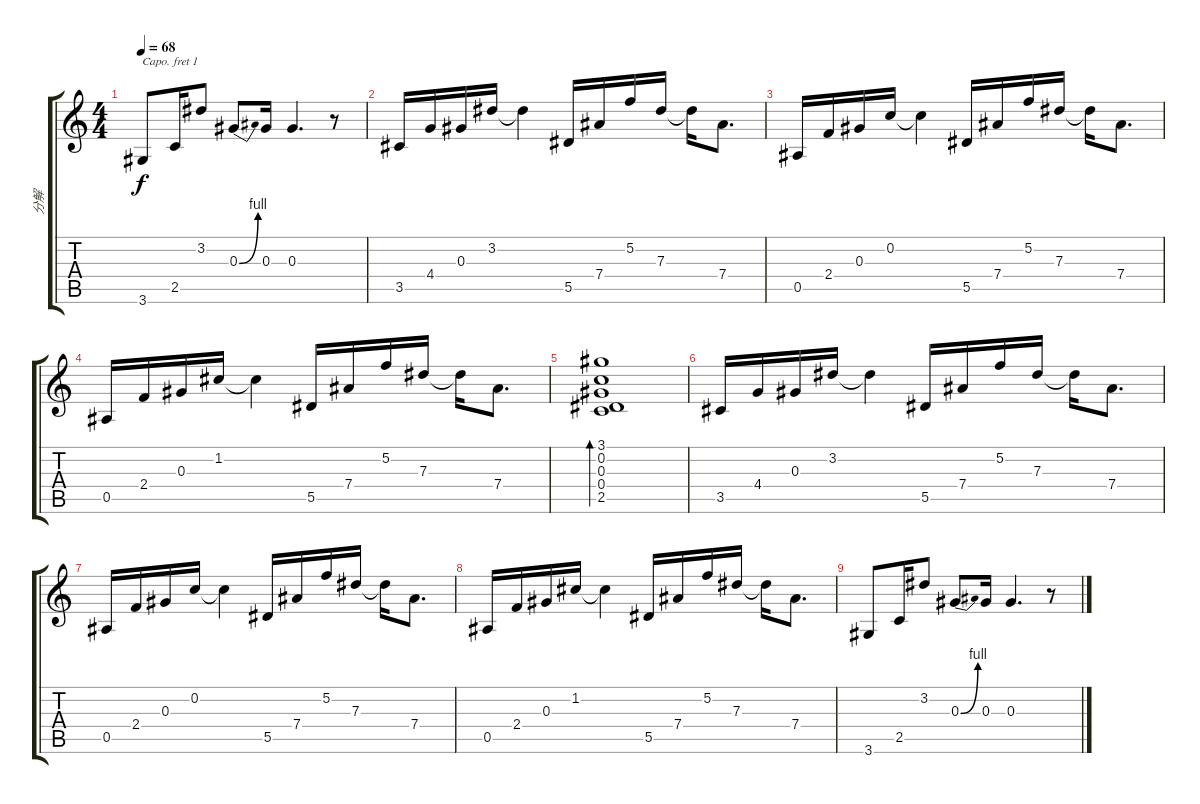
\track ("分解" "分解") {instrument acousticguitarsteel}
\staff {score tabs}
\capo 1
\tuning (E4 B3 G3 D3 A2 E2) {hide}
\ts (4 4)
\tempo 68
\clef g2
\ks c
3.6.8{dy f} 2.5.16 3.2.8 0.3{be (bend 0 0 60 4)}.8 0.3.16 0.3.4{d} r.8 |
3.5.16 4.4.16 0.3.16 3.2.16 3.2{t}.4 5.5.16 7.4.16 5.2.16 7.3.16 7.3{t}.16 7.4.8{d} |
0.5.16 2.4.16 0.3.16 0.2.16 0.2{t}.4 5.5.16 7.4.16 5.2.16 7.3.16 7.3{t}.16 7.4.8{d} |
0.5.16 2.4.16 0.3.16 1.2.16 1.2{t}.4 5.5.16 7.4.16 5.2.16 7.3.16 7.3{t}.16 7.4.8{d} |
(3.1 0.2 0.3 0.4 2.5).1{bd 240} |
3.5.16 4.4.16 0.3.16 3.2.16 3.2{t}.4 5.5.16 7.4.16 5.2.16 7.3.16 7.3{t}.16 7.4.8{d} |
0.5.16 2.4.16 0.3.16 0.2.16 0.2{t}.4 5.5.16 7.4.16 5.2.16 7.3.16 7.3{t}.16 7.4.8{d} |
0.5.16 2.4.16 0.3.16 1.2.16 1.2{t}.4 5.5.16 7.4.16 5.2.16 7.3.16 7.3{t}.16 7.4.8{d} |
3.6.8 2.5.16 3.2.8 0.3{be (bend 0 0 60 4)}.8 0.3.16 0.3.4{d} r.8
